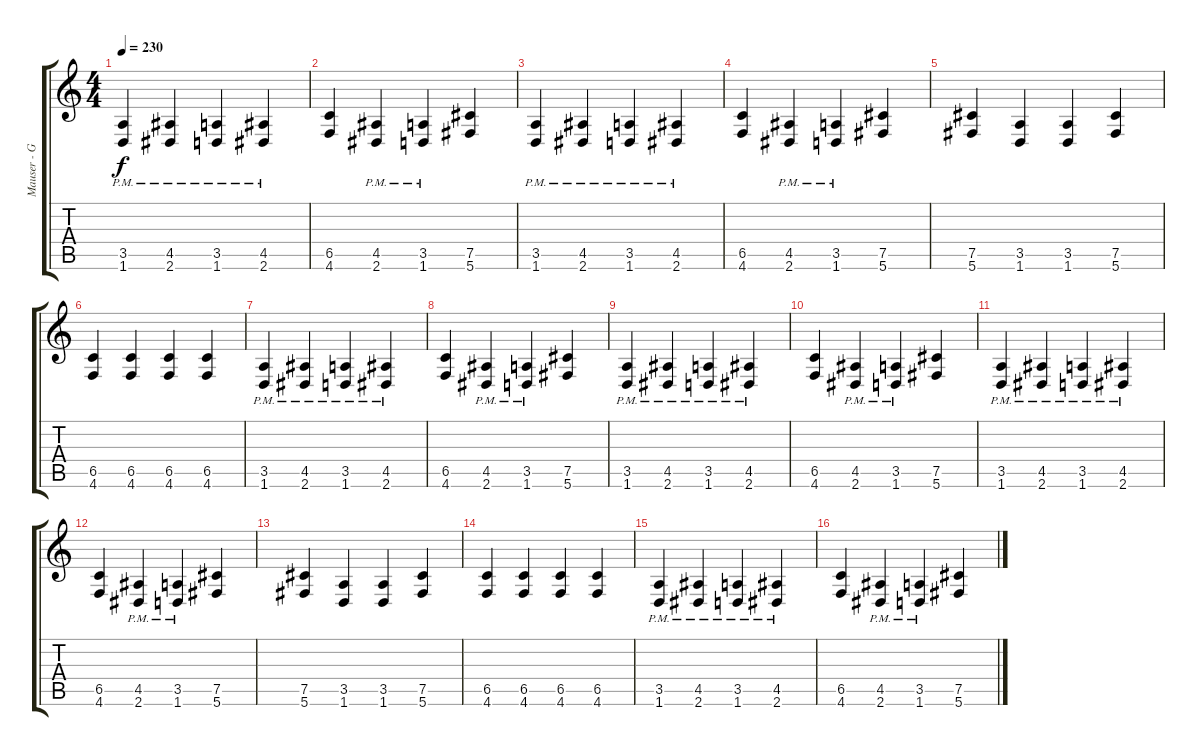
\track ("Mauser - Guitar" "Mauser - G") {instrument distortionguitar}
\staff {score tabs}
\tuning (Db4 Ab3 E3 B2 Gb2 Db2) {hide}
\ts (4 4)
\tempo 230
\clef g2
\ks c
(3.5{pm} 1.6{pm}).4{dy f} (4.5{pm} 2.6{pm}).4 (3.5{pm} 1.6{pm}).4 (4.5{pm} 2.6{pm}).4 |
(6.5 4.6).4 (4.5{pm} 2.6{pm}).4 (3.5{pm} 1.6{pm}).4 (7.5 5.6).4 |
(3.5{pm} 1.6{pm}).4 (4.5{pm} 2.6{pm}).4 (3.5{pm} 1.6{pm}).4 (4.5{pm} 2.6{pm}).4 |
(6.5 4.6).4 (4.5{pm} 2.6{pm}).4 (3.5{pm} 1.6{pm}).4 (7.5 5.6).4 |
(7.5 5.6).4 (3.5 1.6).4 (3.5 1.6).4 (7.5 5.6).4 |
(6.5 4.6).4 (6.5 4.6).4 (6.5 4.6).4 (6.5 4.6).4 |
(3.5{pm} 1.6{pm}).4 (4.5{pm} 2.6{pm}).4 (3.5{pm} 1.6{pm}).4 (4.5{pm} 2.6{pm}).4 |
(6.5 4.6).4 (4.5{pm} 2.6{pm}).4 (3.5{pm} 1.6{pm}).4 (7.5 5.6).4 |
(3.5{pm} 1.6{pm}).4 (4.5{pm} 2.6{pm}).4 (3.5{pm} 1.6{pm}).4 (4.5{pm} 2.6{pm}).4 |
(6.5 4.6).4 (4.5{pm} 2.6{pm}).4 (3.5{pm} 1.6{pm}).4 (7.5 5.6).4 |
(3.5{pm} 1.6{pm}).4 (4.5{pm} 2.6{pm}).4 (3.5{pm} 1.6{pm}).4 (4.5{pm} 2.6{pm}).4 |
(6.5 4.6).4 (4.5{pm} 2.6{pm}).4 (3.5{pm} 1.6{pm}).4 (7.5 5.6).4 |
(7.5 5.6).4 (3.5 1.6).4 (3.5 1.6).4 (7.5 5.6).4 |
(6.5 4.6).4 (6.5 4.6).4 (6.5 4.6).4 (6.5 4.6).4 |
(3.5{pm} 1.6{pm}).4 (4.5{pm} 2.6{pm}).4 (3.5{pm} 1.6{pm}).4 (4.5{pm} 2.6{pm}).4 |
(6.5 4.6).4 (4.5{pm} 2.6{pm}).4 (3.5{pm} 1.6{pm}).4 (7.5 5.6).4
